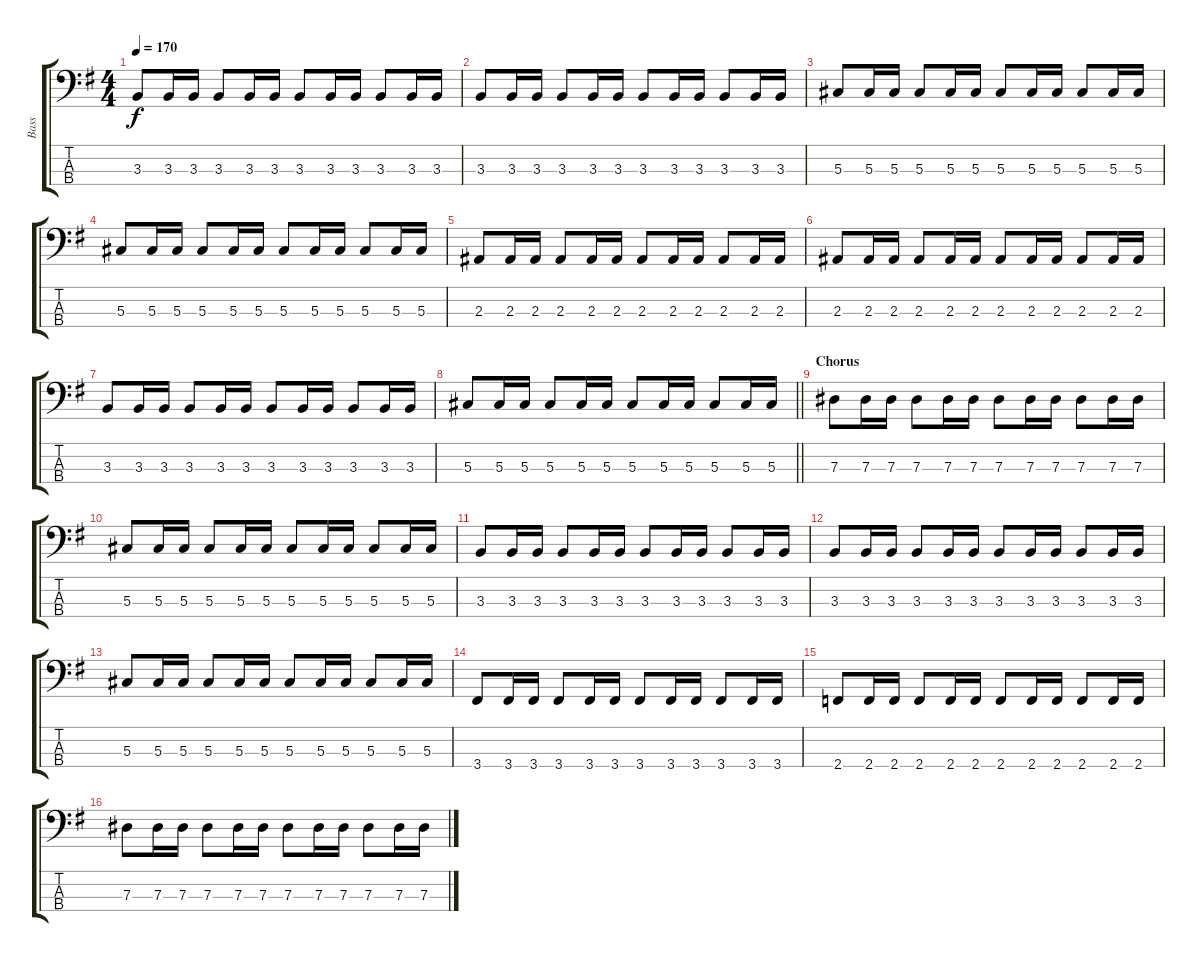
\track ("Bass" "Bass") {instrument electricbassfinger}
\staff {score tabs}
\tuning (Gb2 Db2 Ab1 Eb1) {hide}
\ts (4 4)
\tempo 170
\clef f4
\ks g
3.3.8{dy f} 3.3.16 3.3.16 3.3.8 3.3.16 3.3.16 3.3.8 3.3.16 3.3.16 3.3.8 3.3.16 3.3.16 |
3.3.8 3.3.16 3.3.16 3.3.8 3.3.16 3.3.16 3.3.8 3.3.16 3.3.16 3.3.8 3.3.16 3.3.16 |
5.3.8 5.3.16 5.3.16 5.3.8 5.3.16 5.3.16 5.3.8 5.3.16 5.3.16 5.3.8 5.3.16 5.3.16 |
5.3.8 5.3.16 5.3.16 5.3.8 5.3.16 5.3.16 5.3.8 5.3.16 5.3.16 5.3.8 5.3.16 5.3.16 |
2.3.8 2.3.16 2.3.16 2.3.8 2.3.16 2.3.16 2.3.8 2.3.16 2.3.16 2.3.8 2.3.16 2.3.16 |
2.3.8 2.3.16 2.3.16 2.3.8 2.3.16 2.3.16 2.3.8 2.3.16 2.3.16 2.3.8 2.3.16 2.3.16 |
3.3.8 3.3.16 3.3.16 3.3.8 3.3.16 3.3.16 3.3.8 3.3.16 3.3.16 3.3.8 3.3.16 3.3.16 |
\barLineRight lightlight
5.3.8 5.3.16 5.3.16 5.3.8 5.3.16 5.3.16 5.3.8 5.3.16 5.3.16 5.3.8 5.3.16 5.3.16 |
\section ("" "Chorus")
7.3.8 7.3.16 7.3.16 7.3.8 7.3.16 7.3.16 7.3.8 7.3.16 7.3.16 7.3.8 7.3.16 7.3.16 |
5.3.8 5.3.16 5.3.16 5.3.8 5.3.16 5.3.16 5.3.8 5.3.16 5.3.16 5.3.8 5.3.16 5.3.16 |
3.3.8 3.3.16 3.3.16 3.3.8 3.3.16 3.3.16 3.3.8 3.3.16 3.3.16 3.3.8 3.3.16 3.3.16 |
3.3.8 3.3.16 3.3.16 3.3.8 3.3.16 3.3.16 3.3.8 3.3.16 3.3.16 3.3.8 3.3.16 3.3.16 |
5.3.8 5.3.16 5.3.16 5.3.8 5.3.16 5.3.16 5.3.8 5.3.16 5.3.16 5.3.8 5.3.16 5.3.16 |
3.4.8 3.4.16 3.4.16 3.4.8 3.4.16 3.4.16 3.4.8 3.4.16 3.4.16 3.4.8 3.4.16 3.4.16 |
2.4.8 2.4.16 2.4.16 2.4.8 2.4.16 2.4.16 2.4.8 2.4.16 2.4.16 2.4.8 2.4.16 2.4.16 |
7.3.8 7.3.16 7.3.16 7.3.8 7.3.16 7.3.16 7.3.8 7.3.16 7.3.16 7.3.8 7.3.16 7.3.16
